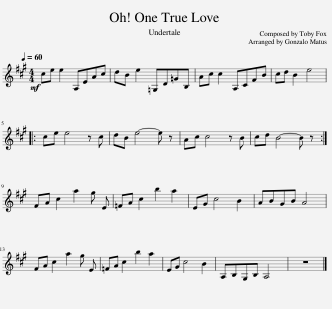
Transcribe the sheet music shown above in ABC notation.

X:1
L:1/8
Q:1/4=60
M:4/4
I:linebreak $
K:A
V:1 treble
V:1
!mf! ce e2 A,EAc | dB e2 =G,D=GB, | Ac c2 A,CFB | cd B2 e4 |:$ ce e4 z c | %5
 dB e4- e z | Ac c4 z B | cd B4- B z :|$ FA c2 a2 g E | =FA c2 b2 a2 | %10
 EG c4 B2 | ABGB A4 |$ FA c2 a2 g E | =FA c2 b2 a2 | EG c4 B2 | %15
 A,B,G,B, A,4 | z8 |] %17
